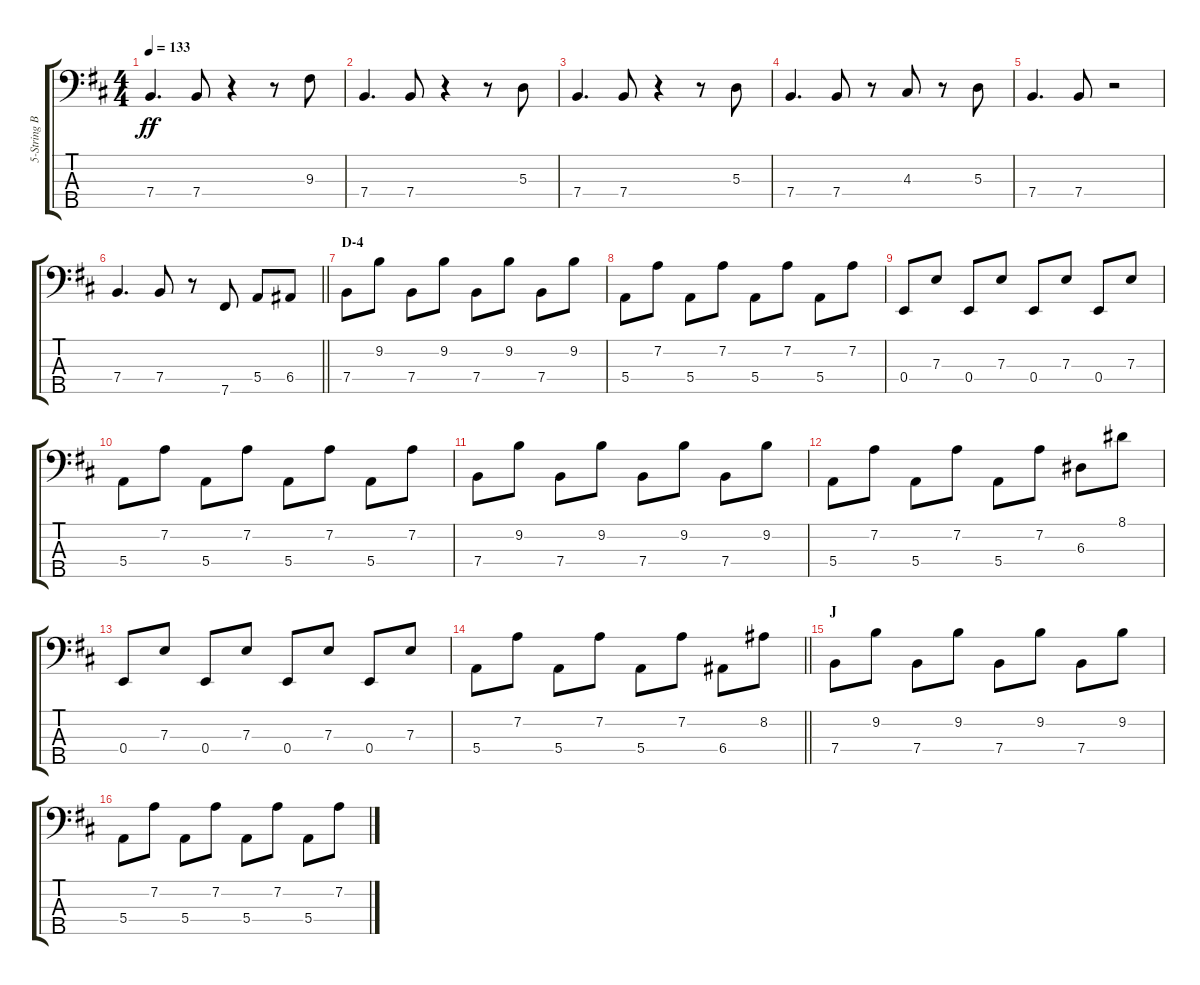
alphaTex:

\track ("5-String Bass" "5-String B") {instrument electricbasspick}
\staff {score tabs}
\tuning (G2 D2 A1 E1 B0) {hide}
\ts (4 4)
\tempo 133
\clef f4
\ks d
7.4.4{d dy ff} 7.4.8 r.4 r.8 9.3.8 |
7.4.4{d} 7.4.8 r.4 r.8 5.3.8 |
7.4.4{d} 7.4.8 r.4 r.8 5.3.8 |
7.4.4{d} 7.4.8 r.8 4.3.8 r.8 5.3.8 |
7.4.4{d} 7.4.8 r.2 |
\barLineRight lightlight
7.4.4{d} 7.4.8 r.8 7.5.8 5.4.8 6.4.8 |
\section ("" "D-4")
7.4.8 9.2.8 7.4.8 9.2.8 7.4.8 9.2.8 7.4.8 9.2.8 |
5.4.8 7.2.8 5.4.8 7.2.8 5.4.8 7.2.8 5.4.8 7.2.8 |
0.4.8 7.3.8 0.4.8 7.3.8 0.4.8 7.3.8 0.4.8 7.3.8 |
5.4.8 7.2.8 5.4.8 7.2.8 5.4.8 7.2.8 5.4.8 7.2.8 |
7.4.8 9.2.8 7.4.8 9.2.8 7.4.8 9.2.8 7.4.8 9.2.8 |
5.4.8 7.2.8 5.4.8 7.2.8 5.4.8 7.2.8 6.3.8 8.1.8 |
0.4.8 7.3.8 0.4.8 7.3.8 0.4.8 7.3.8 0.4.8 7.3.8 |
\barLineRight lightlight
5.4.8 7.2.8 5.4.8 7.2.8 5.4.8 7.2.8 6.4.8 8.2.8 |
\section ("" "J")
7.4.8 9.2.8 7.4.8 9.2.8 7.4.8 9.2.8 7.4.8 9.2.8 |
5.4.8 7.2.8 5.4.8 7.2.8 5.4.8 7.2.8 5.4.8 7.2.8
